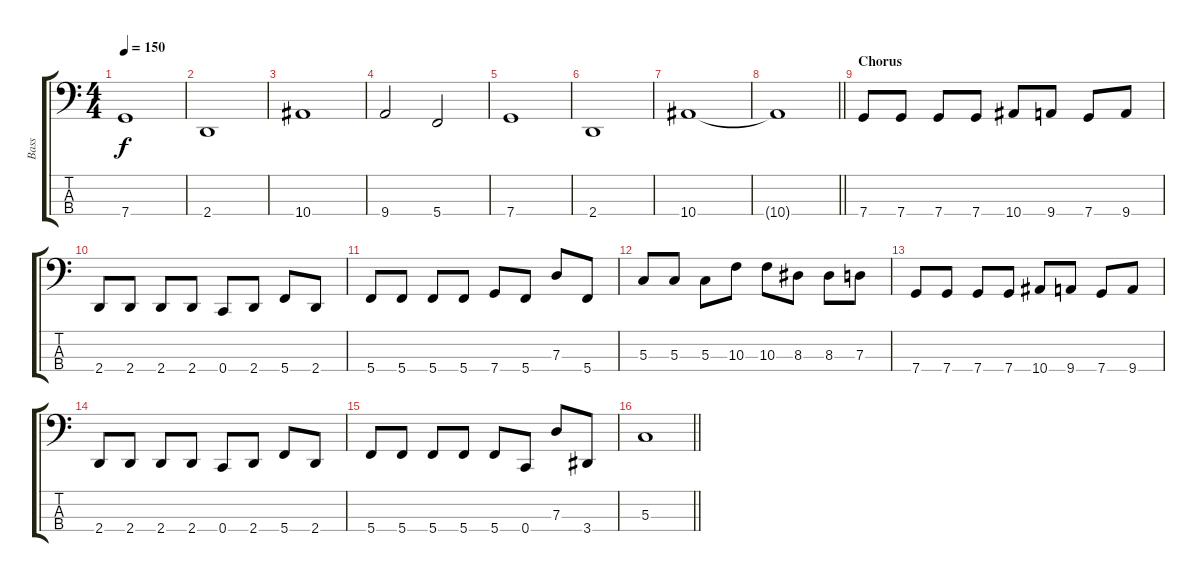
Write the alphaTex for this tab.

\track ("Bass" "Bass") {instrument electricbassfinger}
\staff {score tabs}
\tuning (F2 C2 G1 C1) {hide}
\ts (4 4)
\tempo 150
\clef f4
\ks c
7.4.1{dy f} |
2.4.1 |
10.4.1 |
9.4.2 5.4.2 |
7.4.1 |
2.4.1 |
10.4.1 |
\barLineRight lightlight
10.4{t}.1 |
\section ("" "Chorus")
7.4.8 7.4.8 7.4.8 7.4.8 10.4.8 9.4.8 7.4.8 9.4.8 |
2.4.8 2.4.8 2.4.8 2.4.8 0.4.8 2.4.8 5.4.8 2.4.8 |
5.4.8 5.4.8 5.4.8 5.4.8 7.4.8 5.4.8 7.3.8 5.4.8 |
5.3.8 5.3.8 5.3.8 10.3.8 10.3.8 8.3.8 8.3.8 7.3.8 |
7.4.8 7.4.8 7.4.8 7.4.8 10.4.8 9.4.8 7.4.8 9.4.8 |
2.4.8 2.4.8 2.4.8 2.4.8 0.4.8 2.4.8 5.4.8 2.4.8 |
5.4.8 5.4.8 5.4.8 5.4.8 5.4.8 0.4.8 7.3.8 3.4.8 |
\barLineRight lightlight
5.3.1
